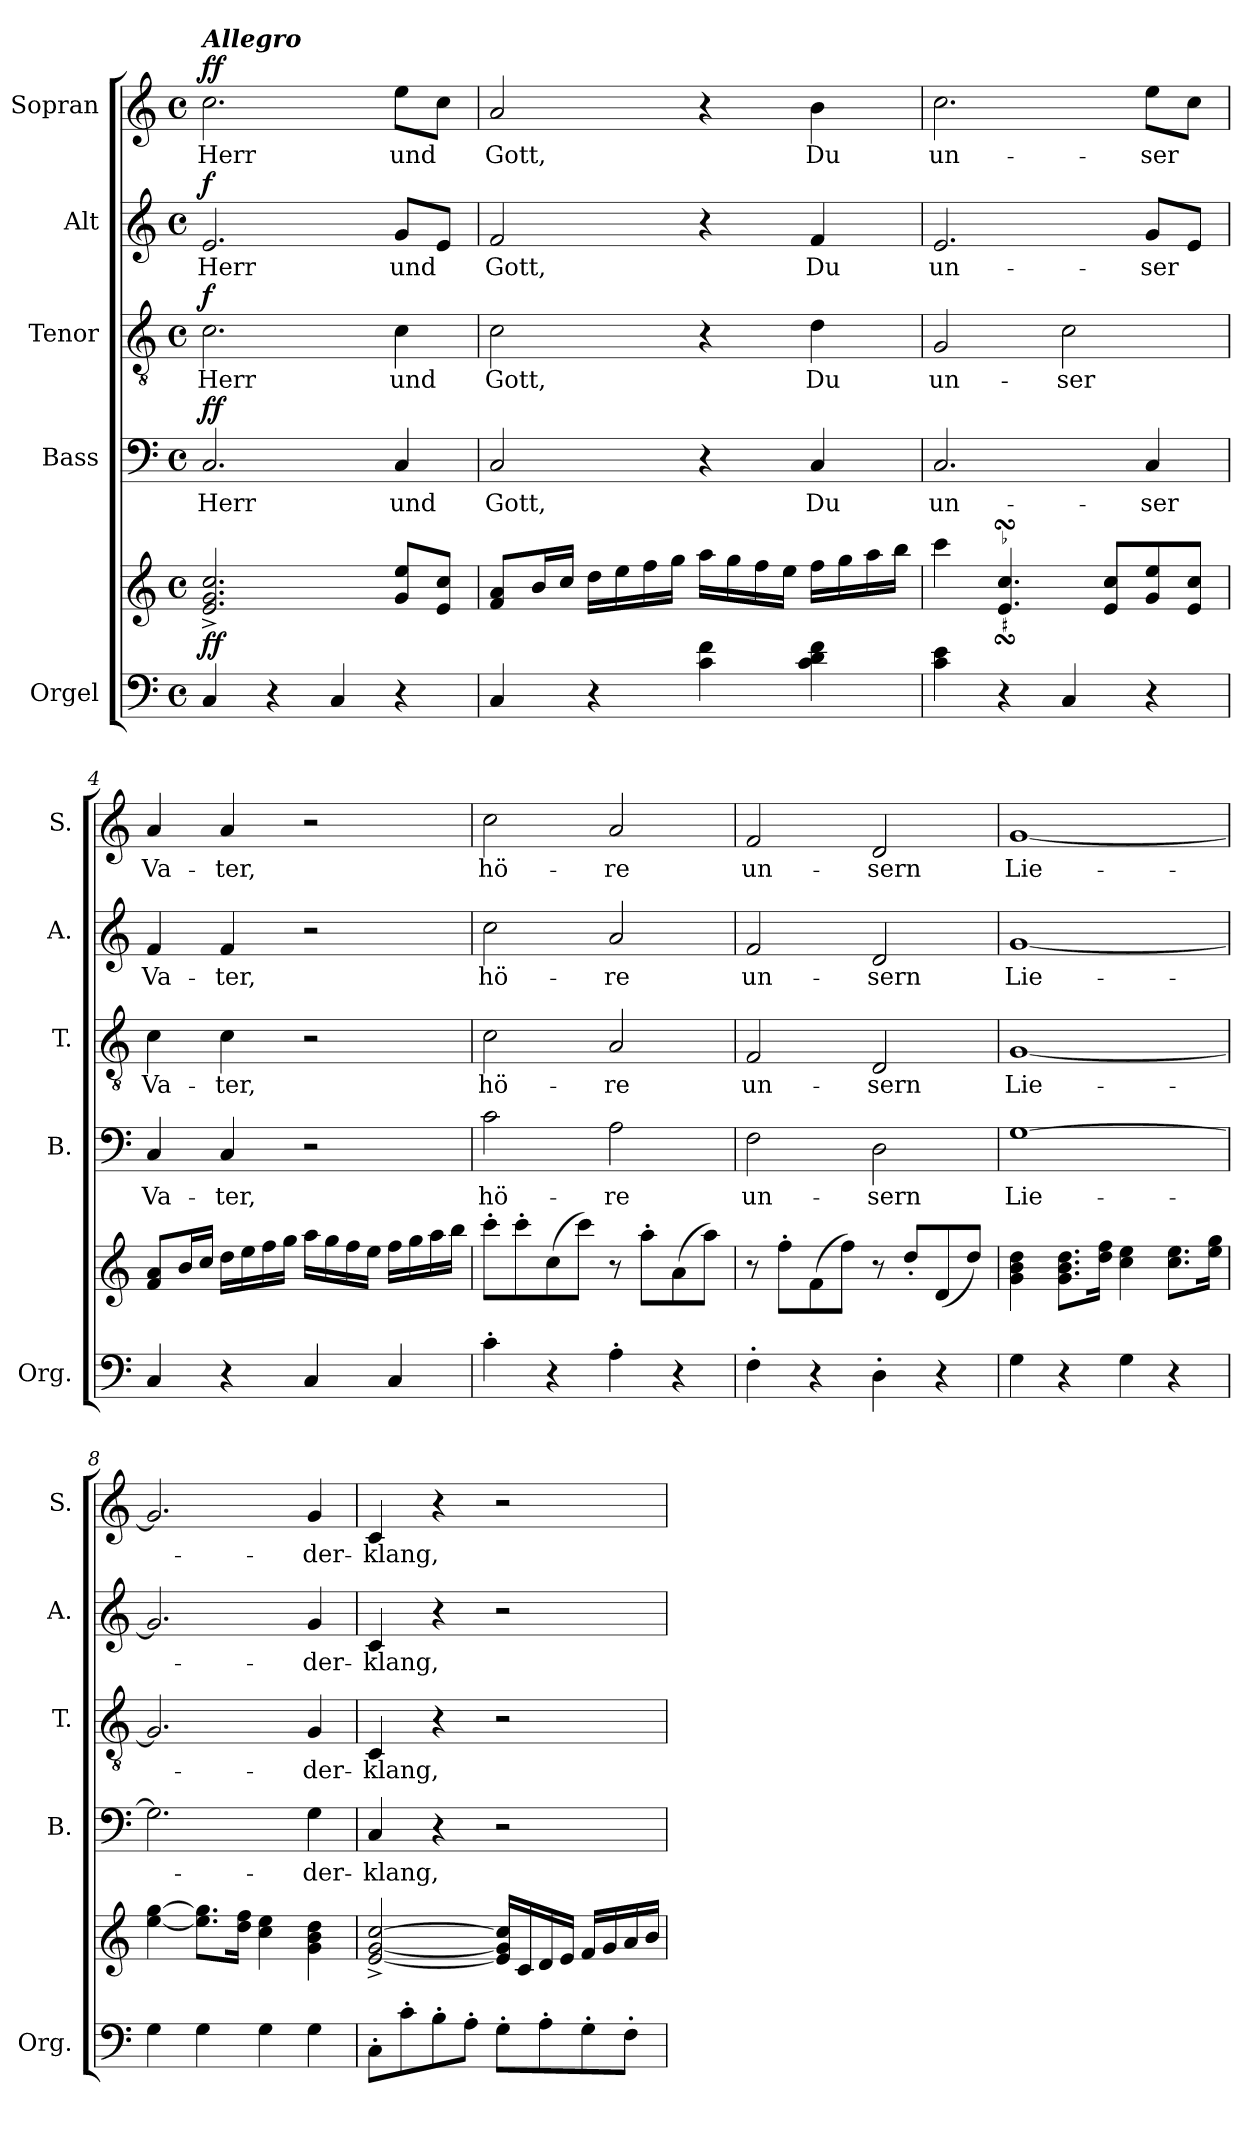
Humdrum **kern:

**kern	**kern	**dynam	**kern	**text	**dynam	**kern	**text	**dynam	**kern	**text	**dynam	**kern	**text	**dynam
*part5	*part5	*part5	*part4	*part4	*part4	*part3	*part3	*part3	*part2	*part2	*part2	*part1	*part1	*part1
*staff6	*staff5	*staff5/6	*staff4	*staff4	*staff4	*staff3	*staff3	*staff3	*staff2	*staff2	*staff2	*staff1	*staff1	*staff1
*I"Orgel	*	*	*I"Bass	*	*	*I"Tenor	*	*	*I"Alt	*	*	*I"Sopran	*	*
*I'Org.	*	*	*I'B.	*	*	*I'T.	*	*	*I'A.	*	*	*I'S.	*	*
*clefF4	*clefG2	*	*clefF4	*	*	*clefGv2	*	*	*clefG2	*	*	*clefG2	*	*
*k[]	*k[]	*	*k[]	*	*	*k[]	*	*	*k[]	*	*	*k[]	*	*
*C:	*C:	*	*C:	*	*	*C:	*	*	*C:	*	*	*C:	*	*
*M4/4	*M4/4	*	*M4/4	*	*	*M4/4	*	*	*M4/4	*	*	*M4/4	*	*
*met(c)	*met(c)	*	*met(c)	*	*	*met(c)	*	*	*met(c)	*	*	*met(c)	*	*
=1	=1	=1	=1	=1	=1	=1	=1	=1	=1	=1	=1	=1	=1	=1
!	!	!	!	!	!	!	!	!	!	!	!	!LO:TX:a:Bi:t=Allegro	!	!
!	!	!LO:DY:b	!	!LO:LY:b	!LO:DY:a	!	!LO:LY:b	!LO:DY:a	!	!LO:LY:b	!LO:DY:a	!	!LO:LY:b	!LO:DY:a
4C/	2.e/^< 2.g/^< 2.cc/^<	ff	2.C/	Herr	ff	2.c\	Herr	f	2.e/	Herr	f	2.cc\	Herr	ff
4r	.	.	.	.	.	.	.	.	.	.	.	.	.	.
4C/	.	.	.	.	.	.	.	.	.	.	.	.	.	.
!	!	!	!	!LO:LY:b	!	!	!LO:LY:b	!	!	!LO:LY:b	!	!	!LO:LY:b	!
4r	8g/ 8ee/L	.	4C/	und	.	4c\	und	.	8g/L	und	.	8ee\L	und	.
.	8e/ 8cc/J	.	.	.	.	.	.	.	8e/J	.	.	8cc\J	.	.
=2	=2	=2	=2	=2	=2	=2	=2	=2	=2	=2	=2	=2	=2	=2
!	!	!	!	!LO:LY:b	!	!	!LO:LY:b	!	!	!LO:LY:b	!	!	!LO:LY:b	!
4C/	8f/ 8a/L	.	2C/	Gott,	.	2c\	Gott,	.	2f/	Gott,	.	2a/	Gott,	.
.	16b/L	.	.	.	.	.	.	.	.	.	.	.	.	.
.	16cc/JJ	.	.	.	.	.	.	.	.	.	.	.	.	.
4r	16dd\LL	.	.	.	.	.	.	.	.	.	.	.	.	.
.	16ee\	.	.	.	.	.	.	.	.	.	.	.	.	.
.	16ff\	.	.	.	.	.	.	.	.	.	.	.	.	.
.	16gg\JJ	.	.	.	.	.	.	.	.	.	.	.	.	.
4c\ 4f\	16aa\LL	.	4r	.	.	4r	.	.	4r	.	.	4r	.	.
.	16gg\	.	.	.	.	.	.	.	.	.	.	.	.	.
.	16ff\	.	.	.	.	.	.	.	.	.	.	.	.	.
.	16ee\JJ	.	.	.	.	.	.	.	.	.	.	.	.	.
!	!	!	!	!LO:LY:b	!	!	!LO:LY:b	!	!	!LO:LY:b	!	!	!LO:LY:b	!
4c\ 4d\ 4f\	16ff\LL	.	4C/	Du	.	4d\	Du	.	4f/	Du	.	4b\	Du	.
.	16gg\	.	.	.	.	.	.	.	.	.	.	.	.	.
.	16aa\	.	.	.	.	.	.	.	.	.	.	.	.	.
.	16bb\JJ	.	.	.	.	.	.	.	.	.	.	.	.	.
=3	=3	=3	=3	=3	=3	=3	=3	=3	=3	=3	=3	=3	=3	=3
!	!	!	!	!LO:LY:b	!	!	!LO:LY:b	!	!	!LO:LY:b	!	!	!LO:LY:b	!
4c\ 4e\	4ccc\	.	2.C/	un-	.	2G/	un-	.	2.e/	un-	.	2.cc\	un-	.
4r	4.e/sSSS 4.cc/sSSS	.	.	.	.	.	.	.	.	.	.	.	.	.
!	!	!	!	!	!	!	!LO:LY:b	!	!	!	!	!	!	!
4C/	.	.	.	.	.	2c\	-ser	.	.	.	.	.	.	.
.	8e/ 8cc/L	.	.	.	.	.	.	.	.	.	.	.	.	.
!	!	!	!	!LO:LY:b	!	!	!	!	!	!LO:LY:b	!	!	!LO:LY:b	!
4r	8g/ 8ee/	.	4C/	-ser	.	.	.	.	8g/L	-ser	.	8ee\L	-ser	.
.	8e/ 8cc/J	.	.	.	.	.	.	.	8e/J	.	.	8cc\J	.	.
=4	=4	=4	=4	=4	=4	=4	=4	=4	=4	=4	=4	=4	=4	=4
!	!	!	!	!LO:LY:b	!	!	!LO:LY:b	!	!	!LO:LY:b	!	!	!LO:LY:b	!
4C/	8f/ 8a/L	.	4C/	Va-	.	4c\	Va-	.	4f/	Va-	.	4a/	Va-	.
.	16b/L	.	.	.	.	.	.	.	.	.	.	.	.	.
.	16cc/JJ	.	.	.	.	.	.	.	.	.	.	.	.	.
!	!	!	!	!LO:LY:b	!	!	!LO:LY:b	!	!	!LO:LY:b	!	!	!LO:LY:b	!
4r	16dd\LL	.	4C/	-ter,	.	4c\	-ter,	.	4f/	-ter,	.	4a/	-ter,	.
.	16ee\	.	.	.	.	.	.	.	.	.	.	.	.	.
.	16ff\	.	.	.	.	.	.	.	.	.	.	.	.	.
.	16gg\JJ	.	.	.	.	.	.	.	.	.	.	.	.	.
4C/	16aa\LL	.	2r	.	.	2r	.	.	2r	.	.	2r	.	.
.	16gg\	.	.	.	.	.	.	.	.	.	.	.	.	.
.	16ff\	.	.	.	.	.	.	.	.	.	.	.	.	.
.	16ee\JJ	.	.	.	.	.	.	.	.	.	.	.	.	.
4C/	16ff\LL	.	.	.	.	.	.	.	.	.	.	.	.	.
.	16gg\	.	.	.	.	.	.	.	.	.	.	.	.	.
.	16aa\	.	.	.	.	.	.	.	.	.	.	.	.	.
.	16bb\JJ	.	.	.	.	.	.	.	.	.	.	.	.	.
!!LO:LB:g=z
=5	=5	=5	=5	=5	=5	=5	=5	=5	=5	=5	=5	=5	=5	=5
!	!	!	!	!LO:LY:b	!	!	!LO:LY:b	!	!	!LO:LY:b	!	!	!LO:LY:b	!
4c'>\	8ccc'>\L	.	2c\	hö-	.	2c\	hö-	.	2cc\	hö-	.	2cc\	hö-	.
.	8ccc'>\	.	.	.	.	.	.	.	.	.	.	.	.	.
4r	(>8cc\	.	.	.	.	.	.	.	.	.	.	.	.	.
.	8ccc\J)	.	.	.	.	.	.	.	.	.	.	.	.	.
!	!	!	!	!LO:LY:b	!	!	!LO:LY:b	!	!	!LO:LY:b	!	!	!LO:LY:b	!
4A'>\	8r	.	2A\	-re	.	2A/	-re	.	2a/	-re	.	2a/	-re	.
.	8aa'>\L	.	.	.	.	.	.	.	.	.	.	.	.	.
4r	(>8a\	.	.	.	.	.	.	.	.	.	.	.	.	.
.	8aa\J)	.	.	.	.	.	.	.	.	.	.	.	.	.
=6	=6	=6	=6	=6	=6	=6	=6	=6	=6	=6	=6	=6	=6	=6
!	!	!	!	!LO:LY:b	!	!	!LO:LY:b	!	!	!LO:LY:b	!	!	!LO:LY:b	!
4F'>\	8r	.	2F\	un-	.	2F/	un-	.	2f/	un-	.	2f/	un-	.
.	8ff'>\L	.	.	.	.	.	.	.	.	.	.	.	.	.
4r	(>8f\	.	.	.	.	.	.	.	.	.	.	.	.	.
.	8ff\J)	.	.	.	.	.	.	.	.	.	.	.	.	.
!	!	!	!	!LO:LY:b	!	!	!LO:LY:b	!	!	!LO:LY:b	!	!	!LO:LY:b	!
4D'>\	8r	.	2D\	-sern	.	2D/	-sern	.	2d/	-sern	.	2d/	-sern	.
.	8dd'</L	.	.	.	.	.	.	.	.	.	.	.	.	.
4r	(<8d/	.	.	.	.	.	.	.	.	.	.	.	.	.
.	8dd/J)	.	.	.	.	.	.	.	.	.	.	.	.	.
=7	=7	=7	=7	=7	=7	=7	=7	=7	=7	=7	=7	=7	=7	=7
!	!	!	!	!LO:LY:b	!	!	!LO:LY:b	!	!	!LO:LY:b	!	!	!LO:LY:b	!
4G\	4g\ 4b\ 4dd\	.	[1G	Lie-	.	[1G	Lie-	.	[1g	Lie-	.	[1g	Lie-	.
4r	8.g\ 8.b\ 8.dd\L	.	.	.	.	.	.	.	.	.	.	.	.	.
.	16dd\ 16ff\Jk	.	.	.	.	.	.	.	.	.	.	.	.	.
4G\	4cc\ 4ee\	.	.	.	.	.	.	.	.	.	.	.	.	.
4r	8.cc\ 8.ee\L	.	.	.	.	.	.	.	.	.	.	.	.	.
.	16ee\ 16gg\Jk	.	.	.	.	.	.	.	.	.	.	.	.	.
=8	=8	=8	=8	=8	=8	=8	=8	=8	=8	=8	=8	=8	=8	=8
4G\	[4ee\ [4gg\	.	2.G\]	.	.	2.G/]	.	.	2.g/]	.	.	2.g/]	.	.
4G\	8.ee\] 8.gg\]L	.	.	.	.	.	.	.	.	.	.	.	.	.
.	16dd\ 16ff\Jk	.	.	.	.	.	.	.	.	.	.	.	.	.
4G\	4cc\ 4ee\	.	.	.	.	.	.	.	.	.	.	.	.	.
!	!	!	!	!LO:LY:b	!	!	!LO:LY:b	!	!	!LO:LY:b	!	!	!LO:LY:b	!
4G\	4g\ 4b\ 4dd\	.	4G\	-der-	.	4G/	-der-	.	4g/	-der-	.	4g/	-der-	.
=9	=9	=9	=9	=9	=9	=9	=9	=9	=9	=9	=9	=9	=9	=9
!	!	!	!	!LO:LY:b	!	!	!LO:LY:b	!	!	!LO:LY:b	!	!	!LO:LY:b	!
8C'>\L	[2e/^< [2g/^< [2cc/^<	.	4C/	-klang,	.	4C/	-klang,	.	4c/	-klang,	.	4c/	-klang,	.
8c'>\	.	.	.	.	.	.	.	.	.	.	.	.	.	.
8B'>\	.	.	4r	.	.	4r	.	.	4r	.	.	4r	.	.
8A'>\J	.	.	.	.	.	.	.	.	.	.	.	.	.	.
8G'>\L	16e/] 16g/] 16cc/]LL	.	2r	.	.	2r	.	.	2r	.	.	2r	.	.
.	16c/	.	.	.	.	.	.	.	.	.	.	.	.	.
8A'>\	16d/	.	.	.	.	.	.	.	.	.	.	.	.	.
.	16e/JJ	.	.	.	.	.	.	.	.	.	.	.	.	.
8G'>\	16f/LL	.	.	.	.	.	.	.	.	.	.	.	.	.
.	16g/	.	.	.	.	.	.	.	.	.	.	.	.	.
8F'>\J	16a/	.	.	.	.	.	.	.	.	.	.	.	.	.
.	16b/JJ	.	.	.	.	.	.	.	.	.	.	.	.	.
=	=	=	=	=	=	=	=	=	=	=	=	=	=	=
*-	*-	*-	*-	*-	*-	*-	*-	*-	*-	*-	*-	*-	*-	*-
